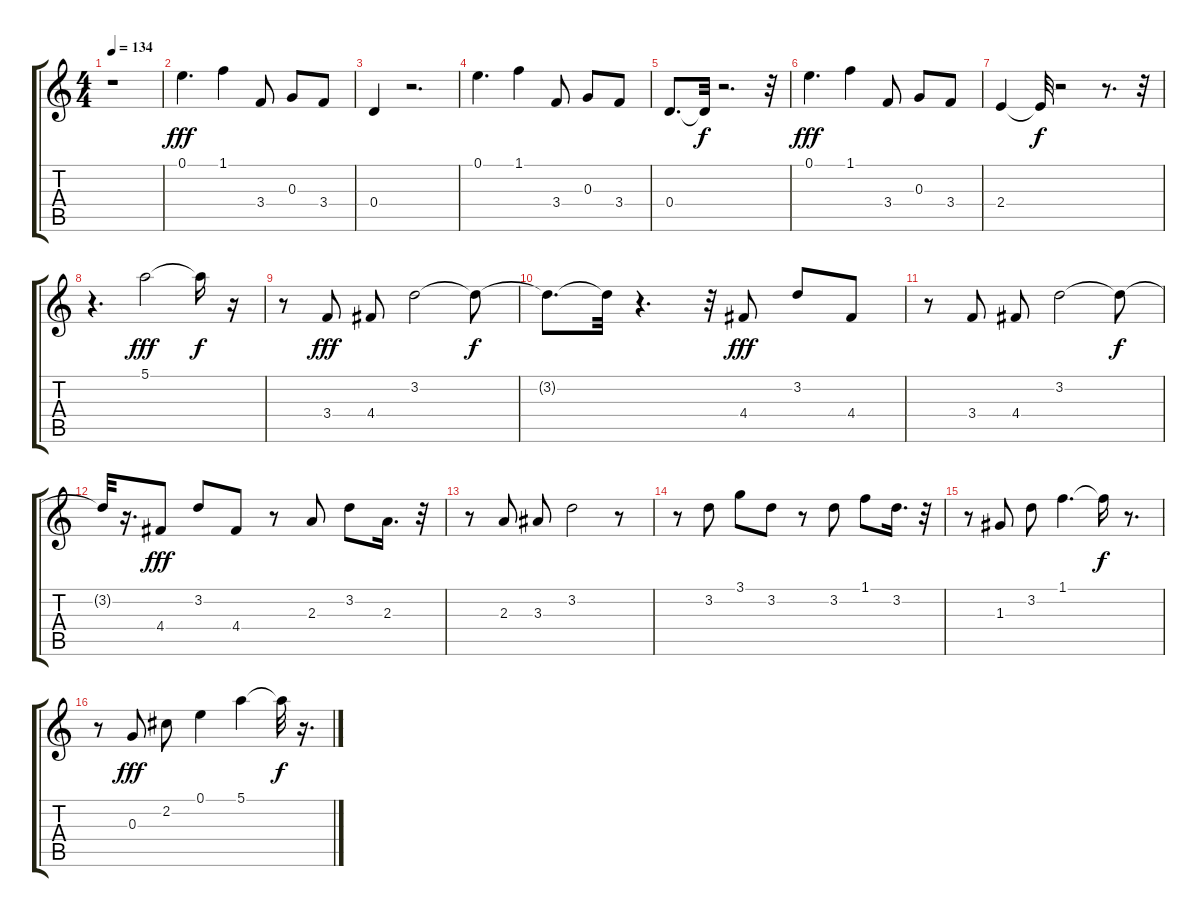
\track "" {instrument electricguitarclean}
\staff {score tabs}
\tuning (E4 B3 G3 D3 A2 E2) {hide}
\ts (4 4)
\tempo 134
\clef g2
\ks c
r.1{dy f} |
0.1.4{d dy fff} 1.1.4 3.4.8 0.3.8 3.4.8 |
0.4.4 r.2{d} |
0.1.4{d} 1.1.4 3.4.8 0.3.8 3.4.8 |
0.4.8{d} 0.4{t}.32{dy f} r.2{d} r.32 |
0.1.4{d dy fff} 1.1.4 3.4.8 0.3.8 3.4.8 |
2.4.4 2.4{t}.32{dy f} r.2 r.8{d} r.32 |
r.4{d} 5.1.2{dy fff} 5.1{t}.16{dy f} r.16 |
r.8 3.4.8{dy fff volume 8} 4.4.8 3.2.2 3.2{t}.8{dy f} |
3.2{t}.8{d} 3.2{t}.32 r.4{d} r.32 4.4.8{dy fff} 3.2.8 4.4.8 |
r.8 3.4.8 4.4.8 3.2.2 3.2{t}.8{dy f} |
3.2{t}.32 r.16{d} 4.4.8{dy fff} 3.2.8 4.4.8 r.8 2.3.8 3.2.8 2.3.16{d} r.32 |
r.8 2.3.8 3.3.8 3.2.2 r.8 |
r.8 3.2.8 3.1.8 3.2.8 r.8 3.2.8 1.1.8 3.2.16{d} r.32 |
r.8 1.3.8 3.2.8 1.1.4{d} 1.1{t}.16{dy f} r.8{d} |
r.8 0.3.8{dy fff} 2.2.8 0.1.4 5.1.4 5.1{t}.32{dy f} r.16{d}
